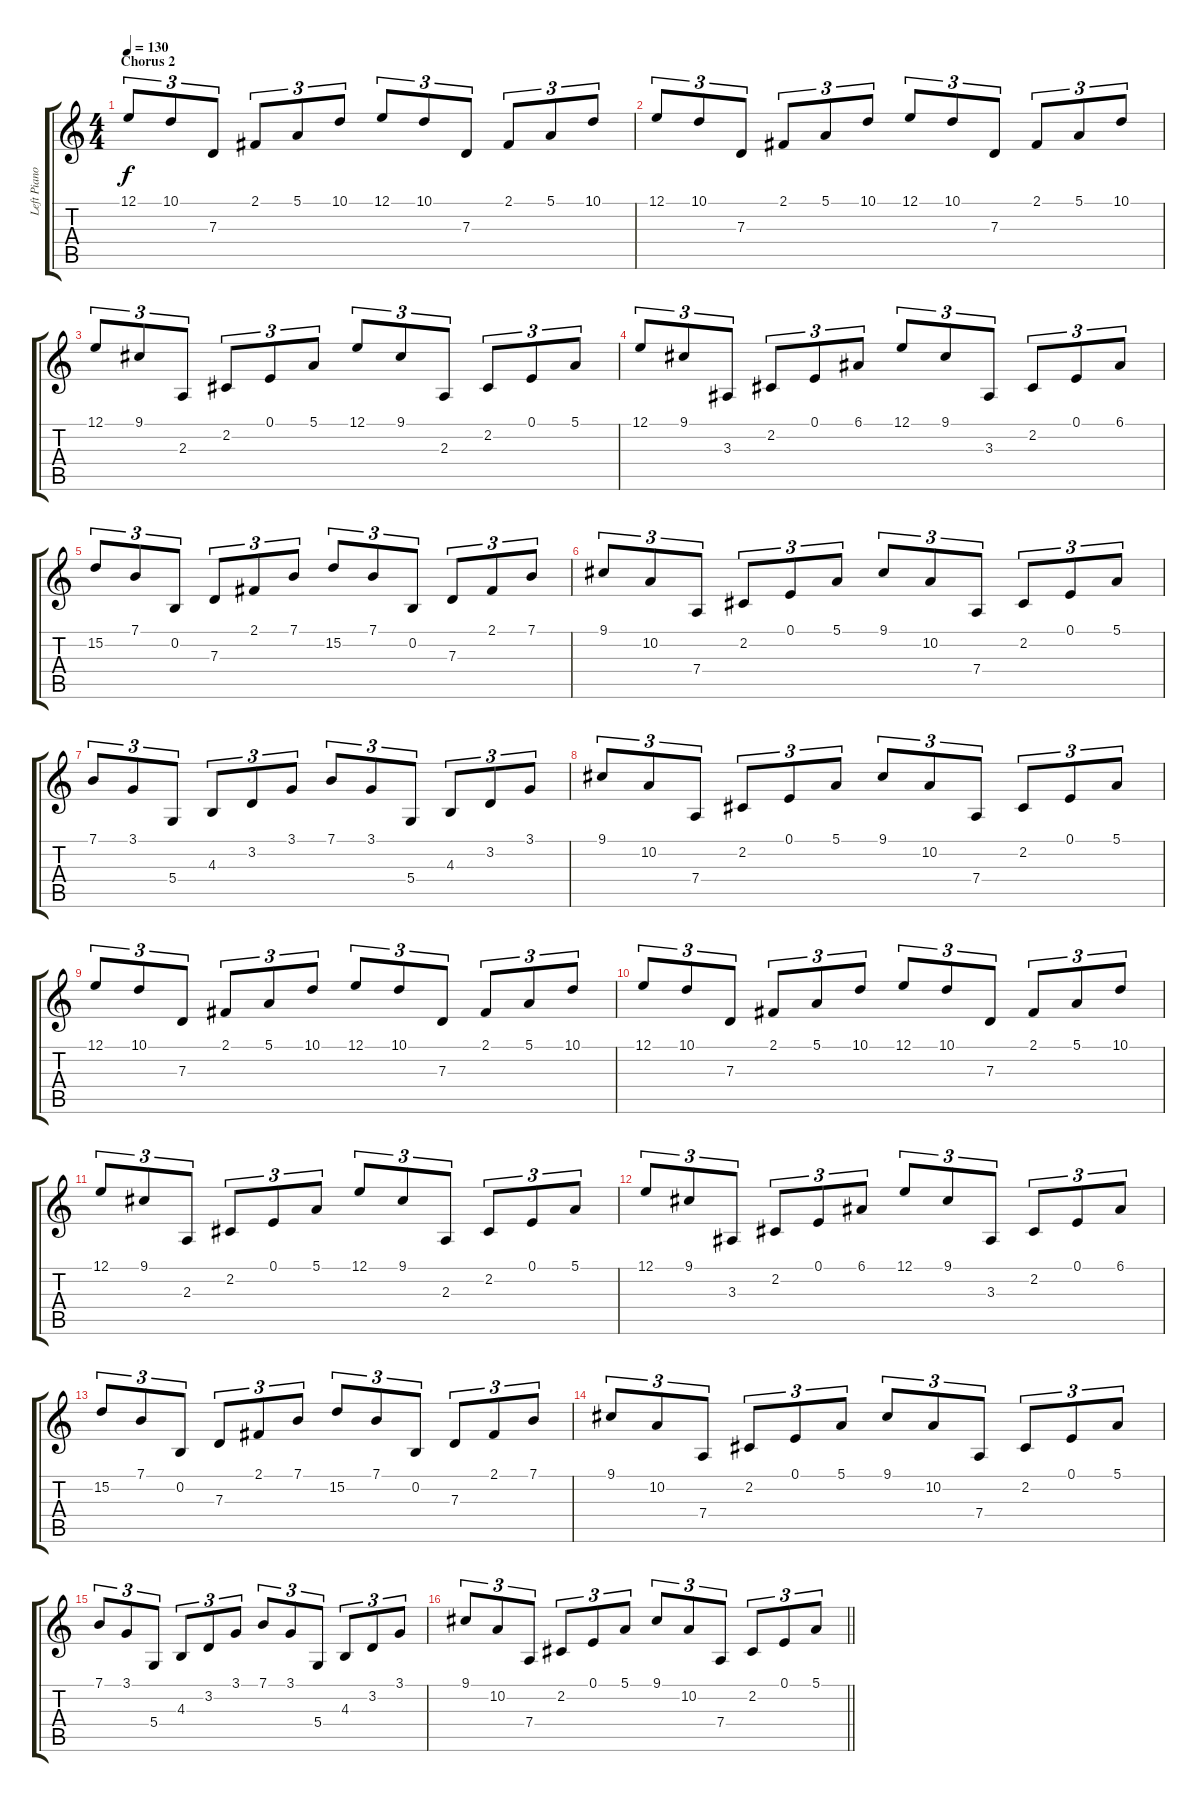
\track ("Left Piano" "Left Piano") {instrument acousticgrandpiano}
\staff {score tabs}
\tuning (E4 B3 G3 D3 A2 E2) {hide}
\ts (4 4)
\section ("" "Chorus 2")
\tempo 130
\clef g2
\ks c
12.1.8{tu (3 2) dy f} 10.1.8{tu (3 2)} 7.3.8{tu (3 2)} 2.1.8{tu (3 2)} 5.1.8{tu (3 2)} 10.1.8{tu (3 2)} 12.1.8{tu (3 2)} 10.1.8{tu (3 2)} 7.3.8{tu (3 2)} 2.1.8{tu (3 2)} 5.1.8{tu (3 2)} 10.1.8{tu (3 2)} |
12.1.8{tu (3 2)} 10.1.8{tu (3 2)} 7.3.8{tu (3 2)} 2.1.8{tu (3 2)} 5.1.8{tu (3 2)} 10.1.8{tu (3 2)} 12.1.8{tu (3 2)} 10.1.8{tu (3 2)} 7.3.8{tu (3 2)} 2.1.8{tu (3 2)} 5.1.8{tu (3 2)} 10.1.8{tu (3 2)} |
12.1.8{tu (3 2)} 9.1.8{tu (3 2)} 2.3.8{tu (3 2)} 2.2.8{tu (3 2)} 0.1.8{tu (3 2)} 5.1.8{tu (3 2)} 12.1.8{tu (3 2)} 9.1.8{tu (3 2)} 2.3.8{tu (3 2)} 2.2.8{tu (3 2)} 0.1.8{tu (3 2)} 5.1.8{tu (3 2)} |
12.1.8{tu (3 2)} 9.1.8{tu (3 2)} 3.3.8{tu (3 2)} 2.2.8{tu (3 2)} 0.1.8{tu (3 2)} 6.1.8{tu (3 2)} 12.1.8{tu (3 2)} 9.1.8{tu (3 2)} 3.3.8{tu (3 2)} 2.2.8{tu (3 2)} 0.1.8{tu (3 2)} 6.1.8{tu (3 2)} |
15.2.8{tu (3 2)} 7.1.8{tu (3 2)} 0.2.8{tu (3 2)} 7.3.8{tu (3 2)} 2.1.8{tu (3 2)} 7.1.8{tu (3 2)} 15.2.8{tu (3 2)} 7.1.8{tu (3 2)} 0.2.8{tu (3 2)} 7.3.8{tu (3 2)} 2.1.8{tu (3 2)} 7.1.8{tu (3 2)} |
9.1.8{tu (3 2)} 10.2.8{tu (3 2)} 7.4.8{tu (3 2)} 2.2.8{tu (3 2)} 0.1.8{tu (3 2)} 5.1.8{tu (3 2)} 9.1.8{tu (3 2)} 10.2.8{tu (3 2)} 7.4.8{tu (3 2)} 2.2.8{tu (3 2)} 0.1.8{tu (3 2)} 5.1.8{tu (3 2)} |
7.1.8{tu (3 2)} 3.1.8{tu (3 2)} 5.4.8{tu (3 2)} 4.3.8{tu (3 2)} 3.2.8{tu (3 2)} 3.1.8{tu (3 2)} 7.1.8{tu (3 2)} 3.1.8{tu (3 2)} 5.4.8{tu (3 2)} 4.3.8{tu (3 2)} 3.2.8{tu (3 2)} 3.1.8{tu (3 2)} |
9.1.8{tu (3 2)} 10.2.8{tu (3 2)} 7.4.8{tu (3 2)} 2.2.8{tu (3 2)} 0.1.8{tu (3 2)} 5.1.8{tu (3 2)} 9.1.8{tu (3 2)} 10.2.8{tu (3 2)} 7.4.8{tu (3 2)} 2.2.8{tu (3 2)} 0.1.8{tu (3 2)} 5.1.8{tu (3 2)} |
12.1.8{tu (3 2)} 10.1.8{tu (3 2)} 7.3.8{tu (3 2)} 2.1.8{tu (3 2)} 5.1.8{tu (3 2)} 10.1.8{tu (3 2)} 12.1.8{tu (3 2)} 10.1.8{tu (3 2)} 7.3.8{tu (3 2)} 2.1.8{tu (3 2)} 5.1.8{tu (3 2)} 10.1.8{tu (3 2)} |
12.1.8{tu (3 2)} 10.1.8{tu (3 2)} 7.3.8{tu (3 2)} 2.1.8{tu (3 2)} 5.1.8{tu (3 2)} 10.1.8{tu (3 2)} 12.1.8{tu (3 2)} 10.1.8{tu (3 2)} 7.3.8{tu (3 2)} 2.1.8{tu (3 2)} 5.1.8{tu (3 2)} 10.1.8{tu (3 2)} |
12.1.8{tu (3 2)} 9.1.8{tu (3 2)} 2.3.8{tu (3 2)} 2.2.8{tu (3 2)} 0.1.8{tu (3 2)} 5.1.8{tu (3 2)} 12.1.8{tu (3 2)} 9.1.8{tu (3 2)} 2.3.8{tu (3 2)} 2.2.8{tu (3 2)} 0.1.8{tu (3 2)} 5.1.8{tu (3 2)} |
12.1.8{tu (3 2)} 9.1.8{tu (3 2)} 3.3.8{tu (3 2)} 2.2.8{tu (3 2)} 0.1.8{tu (3 2)} 6.1.8{tu (3 2)} 12.1.8{tu (3 2)} 9.1.8{tu (3 2)} 3.3.8{tu (3 2)} 2.2.8{tu (3 2)} 0.1.8{tu (3 2)} 6.1.8{tu (3 2)} |
15.2.8{tu (3 2)} 7.1.8{tu (3 2)} 0.2.8{tu (3 2)} 7.3.8{tu (3 2)} 2.1.8{tu (3 2)} 7.1.8{tu (3 2)} 15.2.8{tu (3 2)} 7.1.8{tu (3 2)} 0.2.8{tu (3 2)} 7.3.8{tu (3 2)} 2.1.8{tu (3 2)} 7.1.8{tu (3 2)} |
9.1.8{tu (3 2)} 10.2.8{tu (3 2)} 7.4.8{tu (3 2)} 2.2.8{tu (3 2)} 0.1.8{tu (3 2)} 5.1.8{tu (3 2)} 9.1.8{tu (3 2)} 10.2.8{tu (3 2)} 7.4.8{tu (3 2)} 2.2.8{tu (3 2)} 0.1.8{tu (3 2)} 5.1.8{tu (3 2)} |
7.1.8{tu (3 2)} 3.1.8{tu (3 2)} 5.4.8{tu (3 2)} 4.3.8{tu (3 2)} 3.2.8{tu (3 2)} 3.1.8{tu (3 2)} 7.1.8{tu (3 2)} 3.1.8{tu (3 2)} 5.4.8{tu (3 2)} 4.3.8{tu (3 2)} 3.2.8{tu (3 2)} 3.1.8{tu (3 2)} |
\barLineRight lightlight
9.1.8{tu (3 2)} 10.2.8{tu (3 2)} 7.4.8{tu (3 2)} 2.2.8{tu (3 2)} 0.1.8{tu (3 2)} 5.1.8{tu (3 2)} 9.1.8{tu (3 2)} 10.2.8{tu (3 2)} 7.4.8{tu (3 2)} 2.2.8{tu (3 2)} 0.1.8{tu (3 2)} 5.1.8{tu (3 2)}
